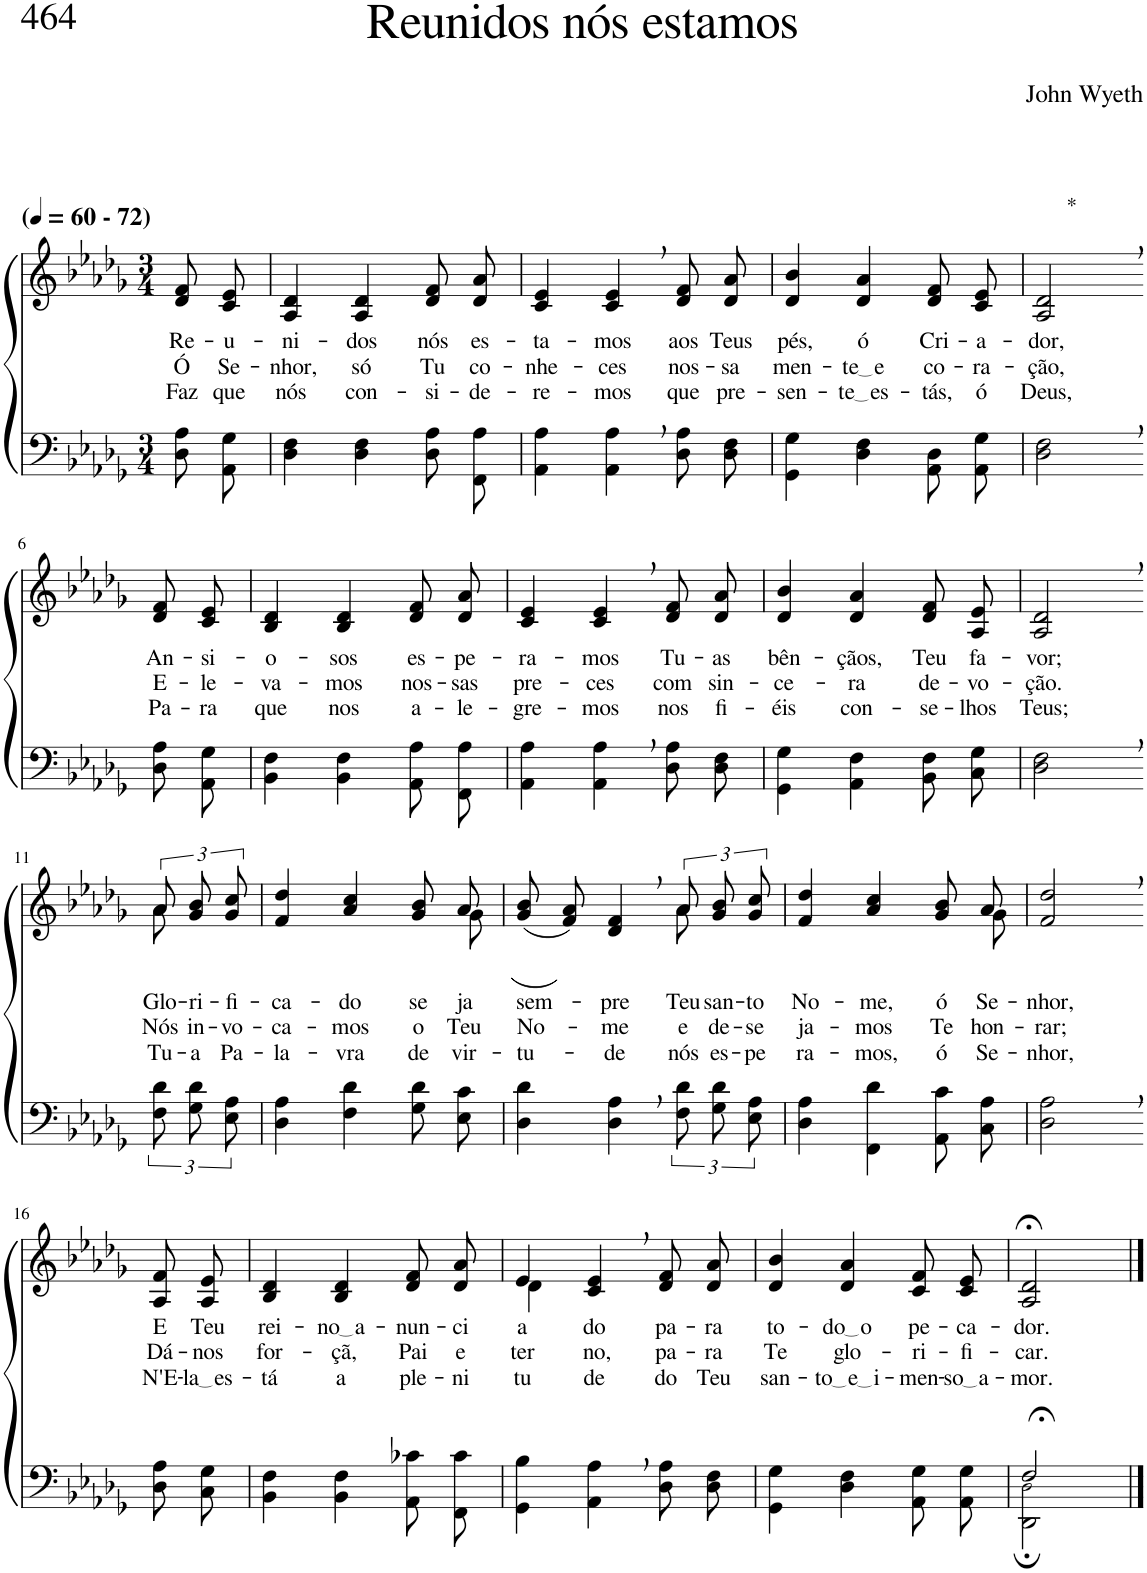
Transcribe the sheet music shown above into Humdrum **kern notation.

**kern	**kern	**text	**text	**text
*part2	*part1	*part1	*part1	*part1
*staff2	*staff1	*staff1	*staff1	*staff1
*I"Parte III e IV	*I"Parte I e II	*	*	*
*clefF4	*clefG2	*	*	*
*Trd-1c-2	*Trd-1c-2	*	*	*
*k[b-e-a-d-g-]	*k[b-e-a-d-g-]	*	*	*
*M3/4	*M3/4	*	*	*
*MM60	*MM60	*	*	*
=1	=1	=1	=1	=1
!	!LO:TX:a:B:t=(	!	!	!
!	!LO:TX:a:B:t=- 72)	!	!	!
!	!	!LO:LY:b	!LO:LY:b	!LO:LY:b
8D-\ 8A-\L	8d-/ 8f/L	Re-	Ó	Faz
!	!	!LO:LY:b	!LO:LY:b	!LO:LY:b
8AA-\ 8G-\J	8c/ 8e-/J	-u-	Se-	que
=2	=2	=2	=2	=2
!	!	!LO:LY:b	!LO:LY:b	!LO:LY:b
4D-\ 4F\	4A-/ 4d-/	-ni-	-nhor,	nós
!	!	!LO:LY:b	!LO:LY:b	!LO:LY:b
4D-\ 4F\	4A-/ 4d-/	-dos	só	con-
!	!	!LO:LY:b	!LO:LY:b	!LO:LY:b
8D-\ 8A-\L	8d-/ 8f/L	nós	Tu	-si-
!	!	!LO:LY:b	!LO:LY:b	!LO:LY:b
8FF\ 8A-\J	8d-/ 8a-/J	es-	co-	-de-
=3	=3	=3	=3	=3
!	!	!LO:LY:b	!LO:LY:b	!LO:LY:b
4AA-\ 4A-\	4c/ 4e-/	-ta-	-nhe-	-re-
!	!	!LO:LY:b	!LO:LY:b	!LO:LY:b
4AA-\, 4A-\,	4c/, 4e-/,	-mos	-ces	-mos
!	!	!LO:LY:b	!LO:LY:b	!LO:LY:b
8D-\ 8A-\L	8d-/ 8f/L	aos	nos-	que
!	!	!LO:LY:b	!LO:LY:b	!LO:LY:b
8D-\ 8F\J	8d-/ 8a-/J	Teus	-sa	pre-
=4	=4	=4	=4	=4
!	!	!LO:LY:b	!LO:LY:b	!LO:LY:b
4GG-\ 4G-\	4d-/ 4b-/	pés,	men-	-sen-
!	!	!LO:LY:b	!LO:LY:b	!LO:LY:b
4D-\ 4F\	4d-/ 4a-/	ó	te e	te es
!	!	!LO:LY:b	!LO:LY:b	!LO:LY:b
8AA-\ 8D-\L	8d-/ 8f/L	Cri-	co-	-tás,
!	!	!LO:LY:b	!LO:LY:b	!LO:LY:b
8AA-\ 8G-\J	8c/ 8e-/J	-a-	-ra-	ó
=5	=5	=5	=5	=5
!	!LO:TX:a:t=*	!	!	!
!	!	!LO:LY:b	!LO:LY:b	!LO:LY:b
2D-\, 2F\,	2A-/, 2d-/,	-dor,	-ção,	Deus,
!!LO:LB:g=z
=6-	=6-	=6-	=6-	=6-
!	!	!LO:LY:b	!LO:LY:b	!LO:LY:b
8D-\ 8A-\L	8d-/ 8f/L	An-	E-	Pa-
!	!	!LO:LY:b	!LO:LY:b	!LO:LY:b
8AA-\ 8G-\J	8c/ 8e-/J	-si-	-le-	-ra
=7	=7	=7	=7	=7
!	!	!LO:LY:b	!LO:LY:b	!LO:LY:b
4BB-\ 4F\	4B-/ 4d-/	-o-	-va-	que
!	!	!LO:LY:b	!LO:LY:b	!LO:LY:b
4BB-\ 4F\	4B-/ 4d-/	-sos	-mos	nos
!	!	!LO:LY:b	!LO:LY:b	!LO:LY:b
8AA-\ 8A-\L	8d-/ 8f/L	es-	nos-	a-
!	!	!LO:LY:b	!LO:LY:b	!LO:LY:b
8FF\ 8A-\J	8d-/ 8a-/J	-pe-	-sas	-le-
=8	=8	=8	=8	=8
!	!	!LO:LY:b	!LO:LY:b	!LO:LY:b
4AA-\ 4A-\	4c/ 4e-/	-ra-	pre-	-gre-
!	!	!LO:LY:b	!LO:LY:b	!LO:LY:b
4AA-\, 4A-\,	4c/, 4e-/,	-mos	-ces	-mos
!	!	!LO:LY:b	!LO:LY:b	!LO:LY:b
8D-\ 8A-\L	8d-/ 8f/L	Tu-	com	nos
!	!	!LO:LY:b	!LO:LY:b	!LO:LY:b
8D-\ 8F\J	8d-/ 8a-/J	-as	sin-	fi-
=9	=9	=9	=9	=9
!	!	!LO:LY:b	!LO:LY:b	!LO:LY:b
4GG-\ 4G-\	4d-/ 4b-/	bên-	-ce-	-éis
!	!	!LO:LY:b	!LO:LY:b	!LO:LY:b
4AA-\ 4F\	4d-/ 4a-/	-çãos,	-ra	con-
!	!	!LO:LY:b	!LO:LY:b	!LO:LY:b
8BB-\ 8F\L	8d-/ 8f/L	Teu	de-	-se-
!	!	!LO:LY:b	!LO:LY:b	!LO:LY:b
8C\ 8G-\J	8A-/ 8e-/J	fa-	-vo-	-lhos
=10	=10	=10	=10	=10
!	!	!LO:LY:b	!LO:LY:b	!LO:LY:b
2D-\, 2F\,	2A-/, 2d-/,	-vor;	-ção.	Teus;
!!LO:LB:g=z
=11-	=11-	=11-	=11-	=11-
*	*^	*	*	*
!	!	!	!LO:LY:b	!LO:LY:b	!LO:LY:b
12F\ 12d-\L	12a-\L	8a-\	Glo-	Nós	Tu-
!	!	!	!LO:LY:b	!LO:LY:b	!LO:LY:b
12G-\ 12d-\	12g-\ 12b-\	.	-ri-	in-	-a
.	.	8ryy	.	.	.
!	!	!	!LO:LY:b	!LO:LY:b	!LO:LY:b
12E-\ 12A-\J	12g-\ 12cc\J	.	-fi-	-vo-	Pa-
=12	=12	=12	=12	=12	=12
!	!	!	!LO:LY:b	!LO:LY:b	!LO:LY:b
4D-\ 4A-\	4f/ 4dd-/	8ryy	-ca-	-ca-	-la-
!	!	!	!LO:LY:b	!LO:LY:b	!LO:LY:b
*	*v	*v	*	*	*
4F\ 4d-\	4a-/ 4cc/	-do	-mos	-vra
!	!	!LO:LY:b	!LO:LY:b	!LO:LY:b
8G-\ 8d-\L	8g-/ 8b-/L	se-	o	de
*	*^	*	*	*
!	!	!	!LO:LY:b	!LO:LY:b	!LO:LY:b
8E-\ 8c\J	8a-/J	8g-\	-ja	Teu	vir-
=13	=13	=13	=13	=13	=13
!	!	!	!LO:LY:b	!LO:LY:b	!LO:LY:b
4D-\ 4d-\	2ryy	((8g-/ 8b-/L	sem-	No-	-tu-
.	.	8f/ 8a-/J))	.	.	.
!	!	!	!LO:LY:b	!LO:LY:b	!LO:LY:b
4D-\, 4A-\,	.	4d-/ 4f/	-pre	-me	-de
!	!	!	!LO:LY:b	!LO:LY:b	!LO:LY:b
12F\ 12d-\L	8a-\	12a-\L	Teu	e	nós
!	!	!	!LO:LY:b	!LO:LY:b	!LO:LY:b
12G-\ 12d-\	.	12g-\ 12b-\	san-	de-	es-
.	8ryy	.	.	.	.
!	!	!	!LO:LY:b	!LO:LY:b	!LO:LY:b
12E-\ 12A-\J	.	12g-\ 12cc\J	-to	-se-	-pe-
=14	=14	=14	=14	=14	=14
!	!	!	!LO:LY:b	!LO:LY:b	!LO:LY:b
4D-\ 4A-\	4f/ 4dd-/	8ryy	No-	-ja-	-ra-
!	!	!	!LO:LY:b	!LO:LY:b	!LO:LY:b
*	*v	*v	*	*	*
4FF\ 4d-\	4a-/ 4cc/	-me,	-mos	-mos,
!	!	!LO:LY:b	!LO:LY:b	!LO:LY:b
8AA-\ 8c\L	8g-/ 8b-/L	ó	Te	ó
*	*^	*	*	*
!	!	!	!LO:LY:b	!LO:LY:b	!LO:LY:b
8C\ 8A-\J	8a-/J	8g-\	Se-	hon-	Se-
=15	=15	=15	=15	=15	=15
!	!	!	!LO:LY:b	!LO:LY:b	!LO:LY:b
*	*v	*v	*	*	*
2D-\, 2A-\,	2f/, 2dd-/,	-nhor,	-rar;	-nhor,
!!LO:LB:g=z
=16-	=16-	=16-	=16-	=16-
!	!	!LO:LY:b	!LO:LY:b	!LO:LY:b
8D-\ 8A-\L	8A-/ 8f/L	E	Dá-	N'E-
!	!	!LO:LY:b	!LO:LY:b	!LO:LY:b
8C\ 8G-\J	8A-/ 8e-/J	Teu	-nos	la es
=17	=17	=17	=17	=17
!	!	!LO:LY:b	!LO:LY:b	!LO:LY:b
4BB-\ 4F\	4B-/ 4d-/	rei-	for-	-tá
!	!	!LO:LY:b	!LO:LY:b	!LO:LY:b
4BB-\ 4F\	4B-/ 4d-/	no a	-çã,	a
!	!	!LO:LY:b	!LO:LY:b	!LO:LY:b
8AA-\ 8c-X\L	8d-/ 8f/L	-nun-	Pai	ple-
!	!	!LO:LY:b	!LO:LY:b	!LO:LY:b
8FF\ 8c-\J	8d-/ 8a-/J	-ci-	e-	-ni-
=18	=18	=18	=18	=18
*	*^	*	*	*
!	!	!	!LO:LY:b	!LO:LY:b	!LO:LY:b
4GG-\ 4B-\	4e-/	4d-\	a-	-ter-	-tu-
!	!	!	!LO:LY:b	!LO:LY:b	!LO:LY:b
4AA-\, 4A-\,	4c/, 4e-/,	2ryy	-do	-no,	-de
!	!	!	!LO:LY:b	!LO:LY:b	!LO:LY:b
8D-\ 8A-\L	8d-/ 8f/L	.	pa-	pa-	do
!	!	!	!LO:LY:b	!LO:LY:b	!LO:LY:b
8D-\ 8F\J	8d-/ 8a-/J	.	-ra	-ra	Teu
*	*v	*v	*	*	*
=19	=19	=19	=19	=19
!	!	!LO:LY:b	!LO:LY:b	!LO:LY:b
4GG-\ 4G-\	4d-/ 4b-/	to-	Te	san-
!	!	!LO:LY:b	!LO:LY:b	!LO:LY:b
4D-\ 4F\	4d-/ 4a-/	do o	glo-	to e i
!	!	!LO:LY:b	!LO:LY:b	!LO:LY:b
8AA-\ 8G-\L	8c/ 8f/L	pe-	-ri-	-men-
!	!	!LO:LY:b	!LO:LY:b	!LO:LY:b
8AA-\ 8G-\J	8c/ 8e-/J	-ca-	-fi-	so a
=20	=20	=20	=20	=20
*^	*	*	*	*
!	!	!	!LO:LY:b	!LO:LY:b	!LO:LY:b
2F;</	2DD-\; 2D-!\;	2A-/;< 2d-/;<	-dor.	-car.	-mor.
*v	*v	*	*	*	*
==	==	==	==	==
*-	*-	*-	*-	*-
